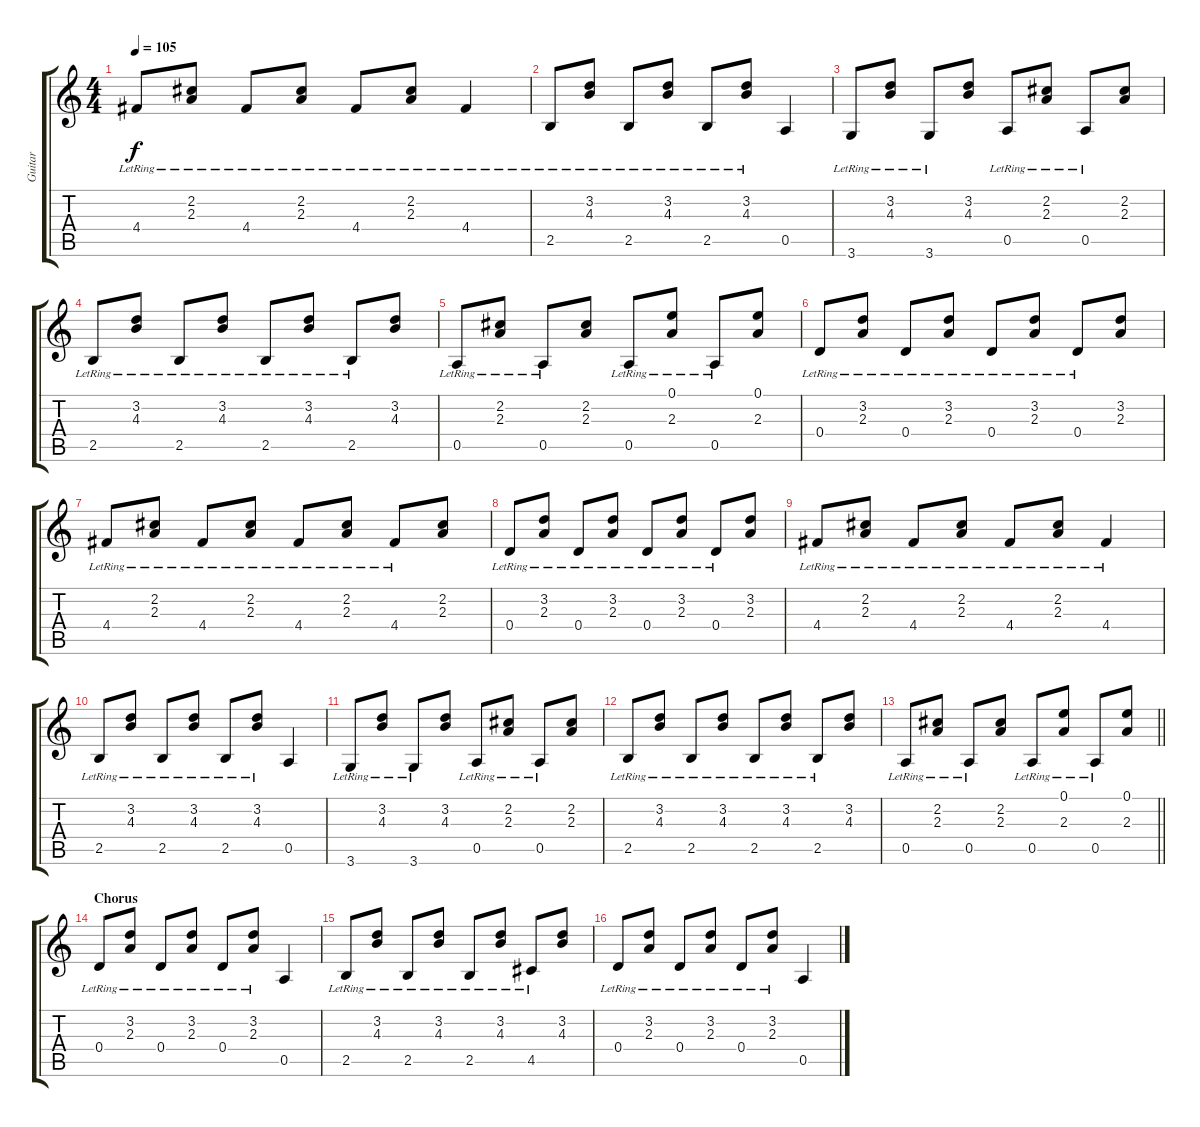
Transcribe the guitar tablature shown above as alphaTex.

\track ("Guitar" "Guitar") {instrument acousticguitarsteel}
\staff {score tabs}
\tuning (E4 B3 G3 D3 A2 E2) {hide}
\ts (4 4)
\tempo 105
\clef g2
\ks c
4.4{lr}.8{dy f} (2.2{lr} 2.3{lr}).8 4.4{lr}.8 (2.2{lr} 2.3{lr}).8 4.4{lr}.8 (2.2{lr} 2.3{lr}).8 4.4{lr}.4 |
2.5{lr}.8 (3.2{lr} 4.3{lr}).8 2.5{lr}.8 (3.2{lr} 4.3{lr}).8 2.5{lr}.8 (3.2{lr} 4.3{lr}).8 0.5.4 |
3.6{lr}.8 (3.2{lr} 4.3{lr}).8 3.6{lr}.8 (3.2 4.3).8 0.5{lr}.8 (2.2{lr} 2.3{lr}).8 0.5{lr}.8 (2.2 2.3).8 |
2.5{lr}.8 (3.2{lr} 4.3{lr}).8 2.5{lr}.8 (3.2{lr} 4.3{lr}).8 2.5{lr}.8 (3.2{lr} 4.3{lr}).8 2.5{lr}.8 (3.2 4.3).8 |
0.5{lr}.8 (2.2{lr} 2.3{lr}).8 0.5{lr}.8 (2.2 2.3).8 0.5{lr}.8 (0.1{lr} 2.3{lr}).8 0.5{lr}.8 (0.1 2.3).8 |
0.4{lr}.8 (3.2{lr} 2.3{lr}).8 0.4{lr}.8 (3.2{lr} 2.3{lr}).8 0.4{lr}.8 (3.2{lr} 2.3{lr}).8 0.4{lr}.8 (3.2 2.3).8 |
4.4{lr}.8 (2.2{lr} 2.3{lr}).8 4.4{lr}.8 (2.2{lr} 2.3{lr}).8 4.4{lr}.8 (2.2{lr} 2.3{lr}).8 4.4{lr}.8 (2.2 2.3).8 |
0.4{lr}.8 (3.2{lr} 2.3{lr}).8 0.4{lr}.8 (3.2{lr} 2.3{lr}).8 0.4{lr}.8 (3.2{lr} 2.3{lr}).8 0.4{lr}.8 (3.2 2.3).8 |
4.4{lr}.8 (2.2{lr} 2.3{lr}).8 4.4{lr}.8 (2.2{lr} 2.3{lr}).8 4.4{lr}.8 (2.2{lr} 2.3{lr}).8 4.4{lr}.4 |
2.5{lr}.8 (3.2{lr} 4.3{lr}).8 2.5{lr}.8 (3.2{lr} 4.3{lr}).8 2.5{lr}.8 (3.2{lr} 4.3{lr}).8 0.5.4 |
3.6{lr}.8 (3.2{lr} 4.3{lr}).8 3.6{lr}.8 (3.2 4.3).8 0.5{lr}.8 (2.2{lr} 2.3{lr}).8 0.5{lr}.8 (2.2 2.3).8 |
2.5{lr}.8 (3.2{lr} 4.3{lr}).8 2.5{lr}.8 (3.2{lr} 4.3{lr}).8 2.5{lr}.8 (3.2{lr} 4.3{lr}).8 2.5{lr}.8 (3.2 4.3).8 |
\barLineRight lightlight
0.5{lr}.8 (2.2{lr} 2.3{lr}).8 0.5{lr}.8 (2.2 2.3).8 0.5{lr}.8 (0.1{lr} 2.3{lr}).8 0.5{lr}.8 (0.1 2.3).8 |
\section ("" "Chorus")
0.4{lr}.8 (3.2{lr} 2.3{lr}).8 0.4{lr}.8 (3.2{lr} 2.3{lr}).8 0.4{lr}.8 (3.2{lr} 2.3{lr}).8 0.5.4 |
2.5{lr}.8 (3.2{lr} 4.3{lr}).8 2.5{lr}.8 (3.2{lr} 4.3{lr}).8 2.5{lr}.8 (3.2{lr} 4.3{lr}).8 4.5{lr}.8 (3.2 4.3).8 |
0.4{lr}.8 (3.2{lr} 2.3{lr}).8 0.4{lr}.8 (3.2{lr} 2.3{lr}).8 0.4{lr}.8 (3.2{lr} 2.3{lr}).8 0.5.4
